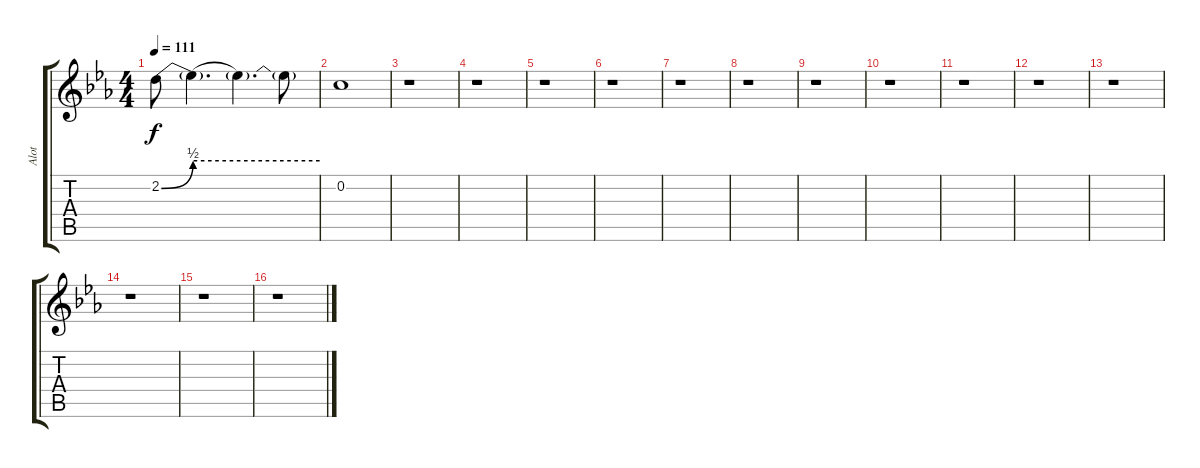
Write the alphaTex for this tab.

\track ("Alot" "Alot") {instrument distortionguitar}
\staff {score tabs}
\tuning (E4 C4 G3 C3 G2 C2) {hide}
\ts (4 4)
\tempo 111
\clef g2
\ks eb
2.2{be (bend 0 0 60 2)}.8{dy f} 2.2{be (hold 0 2 60 2) t}.4{d} 2.2{t}.4{d} 2.2{t}.8 |
0.2.1 |
r.1 |
r.1 |
r.1 |
r.1 |
r.1 |
r.1 |
r.1 |
r.1 |
r.1 |
r.1 |
r.1 |
r.1 |
r.1 |
r.1
